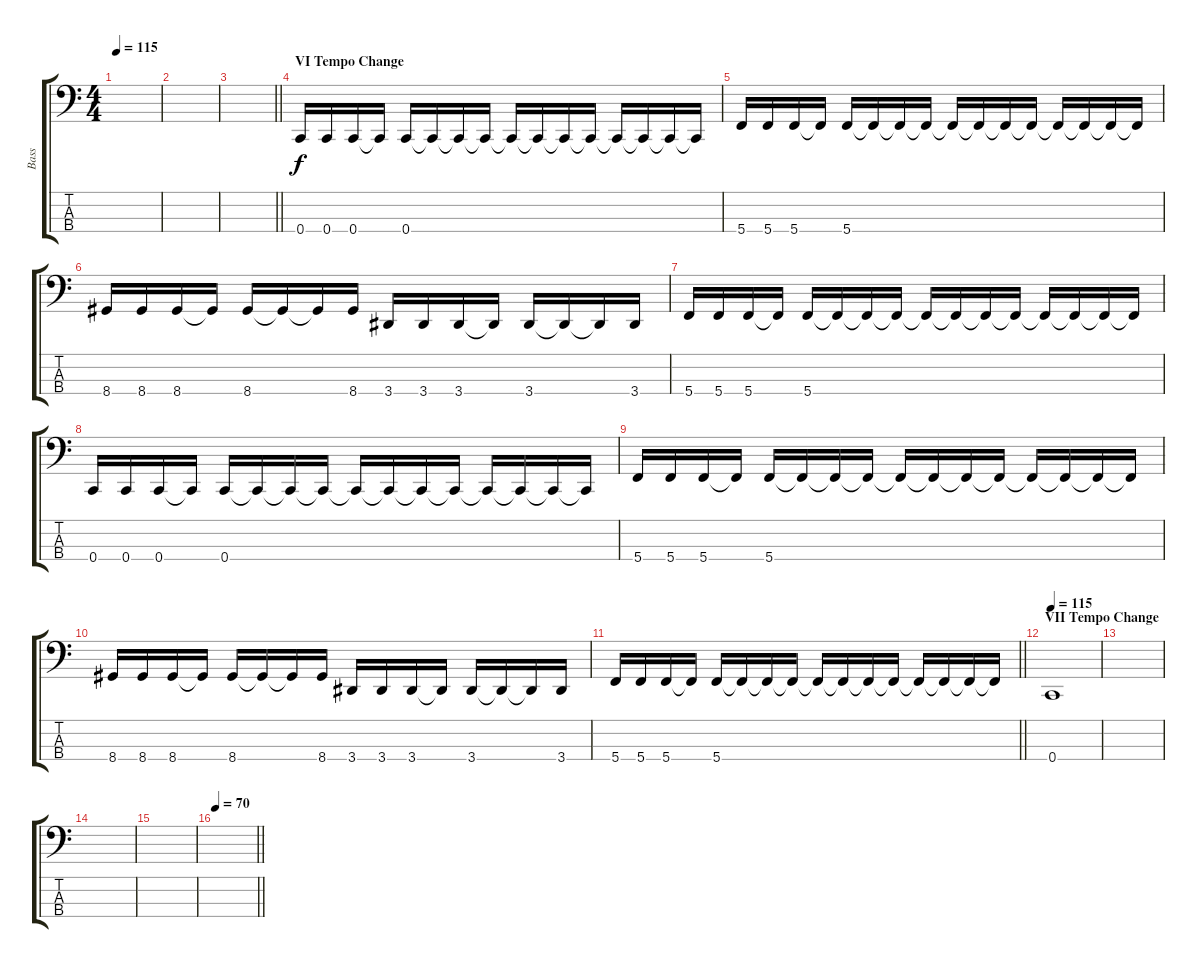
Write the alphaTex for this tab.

\track ("Bass" "Bass") {instrument electricbassfinger}
\staff {score tabs}
\tuning (F2 C2 G1 C1) {hide}
\ts (4 4)
\tempo 115
\clef f4
\ks c
|
|
\barLineRight lightlight
|
\section ("" "VI Tempo Change")
0.4.16 0.4.16 0.4.16 0.4{t}.16 0.4.16 0.4{t}.16 0.4{t}.16 0.4{t}.16 0.4{t}.16 0.4{t}.16 0.4{t}.16 0.4{t}.16 0.4{t}.16 0.4{t}.16 0.4{t}.16 0.4{t}.16 |
5.4.16 5.4.16 5.4.16 5.4{t}.16 5.4.16 5.4{t}.16 5.4{t}.16 5.4{t}.16 5.4{t}.16 5.4{t}.16 5.4{t}.16 5.4{t}.16 5.4{t}.16 5.4{t}.16 5.4{t}.16 5.4{t}.16 |
8.4.16 8.4.16 8.4.16 8.4{t}.16 8.4.16 8.4{t}.16 8.4{t}.16 8.4.16 3.4.16 3.4.16 3.4.16 3.4{t}.16 3.4.16 3.4{t}.16 3.4{t}.16 3.4.16 |
5.4.16 5.4.16 5.4.16 5.4{t}.16 5.4.16 5.4{t}.16 5.4{t}.16 5.4{t}.16 5.4{t}.16 5.4{t}.16 5.4{t}.16 5.4{t}.16 5.4{t}.16 5.4{t}.16 5.4{t}.16 5.4{t}.16 |
0.4.16 0.4.16 0.4.16 0.4{t}.16 0.4.16 0.4{t}.16 0.4{t}.16 0.4{t}.16 0.4{t}.16 0.4{t}.16 0.4{t}.16 0.4{t}.16 0.4{t}.16 0.4{t}.16 0.4{t}.16 0.4{t}.16 |
5.4.16 5.4.16 5.4.16 5.4{t}.16 5.4.16 5.4{t}.16 5.4{t}.16 5.4{t}.16 5.4{t}.16 5.4{t}.16 5.4{t}.16 5.4{t}.16 5.4{t}.16 5.4{t}.16 5.4{t}.16 5.4{t}.16 |
8.4.16 8.4.16 8.4.16 8.4{t}.16 8.4.16 8.4{t}.16 8.4{t}.16 8.4.16 3.4.16 3.4.16 3.4.16 3.4{t}.16 3.4.16 3.4{t}.16 3.4{t}.16 3.4.16 |
\barLineRight lightlight
5.4.16 5.4.16 5.4.16 5.4{t}.16 5.4.16 5.4{t}.16 5.4{t}.16 5.4{t}.16 5.4{t}.16 5.4{t}.16 5.4{t}.16 5.4{t}.16 5.4{t}.16 5.4{t}.16 5.4{t}.16 5.4{t}.16 |
\section ("" "VII Tempo Change")
\tempo 115
0.4.1 |
|
|
|
\tempo 70
\barLineRight lightlight
